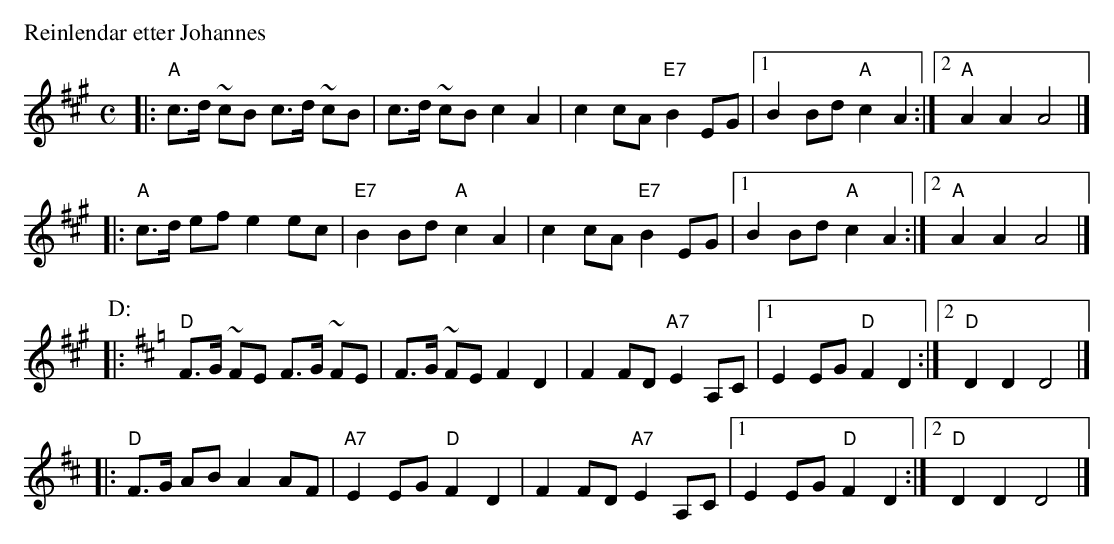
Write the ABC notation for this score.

X:1
P: Reinlendar etter Johannes
M: C
L: 1/8
K: A
|: "A"c>d ~cB c>d ~cB |     c>d ~cB    c2 A2 | c2 cA "E7"B2 EG |1 B2 Bd "A"c2 A2 :|2 "A"A2 A2 A4 |]
|: "A"c>d  ef e2   ec | "E7"B2   Bd "A"c2 A2 | c2 cA "E7"B2 EG |1 B2 Bd "A"c2 A2 :|2 "A"A2 A2 A4 |]
P: D:
K: D
|: "D"F>G ~FE F>G ~FE |     F>G ~FE    F2 D2 | F2 FD "A7"E2 A,C |1 E2 EG "D"F2 D2 :|2 "D"D2 D2 D4 |]
|: "D"F>G  AB A2   AF | "A7"E2   EG "D"F2 D2 | F2 FD "A7"E2 A,C |1 E2 EG "D"F2 D2 :|2 "D"D2 D2 D4 |]
